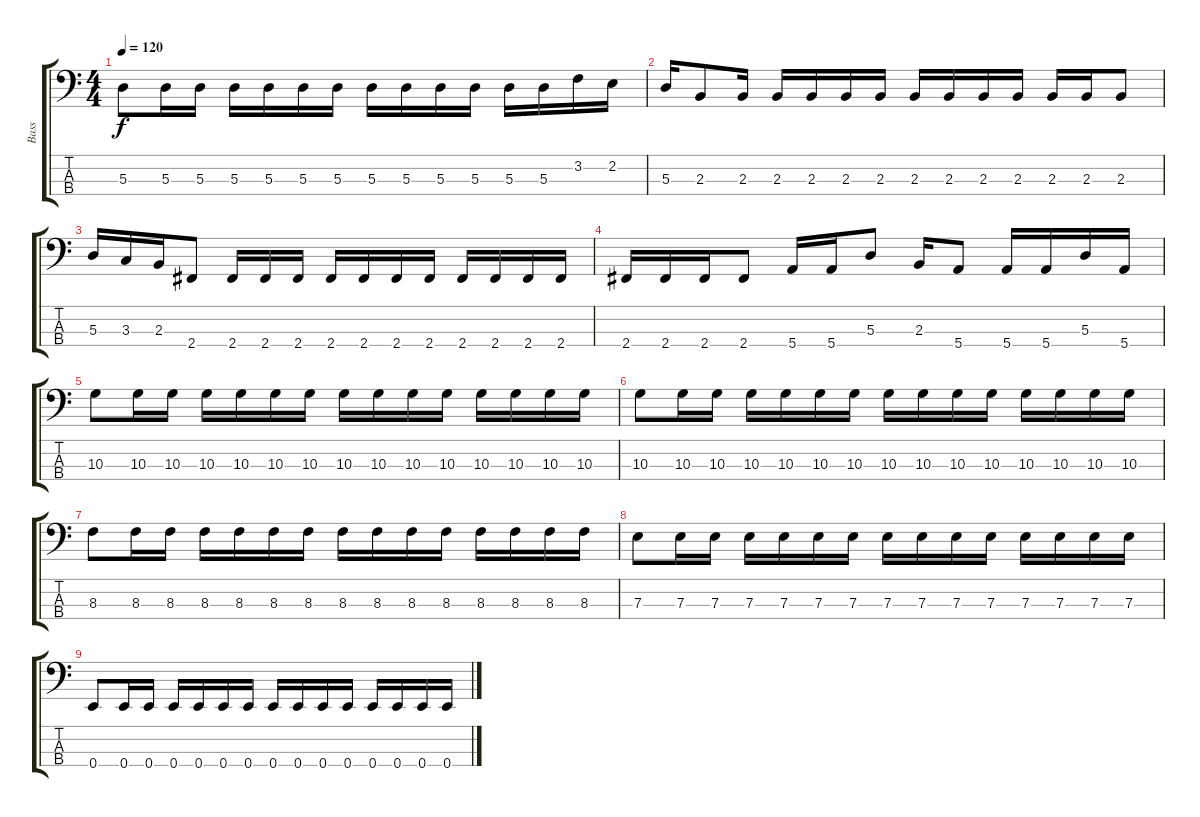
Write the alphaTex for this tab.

\track ("Bass" "Bass") {instrument electricbassfinger}
\staff {score tabs}
\tuning (G2 D2 A1 E1) {hide}
\ts (4 4)
\tempo 120
\clef f4
\ks c
5.3.8{dy f} 5.3.16 5.3.16 5.3.16 5.3.16 5.3.16 5.3.16 5.3.16 5.3.16 5.3.16 5.3.16 5.3.16 5.3.16 3.2.16 2.2.16 |
5.3.16 2.3.8 2.3.16 2.3.16 2.3.16 2.3.16 2.3.16 2.3.16 2.3.16 2.3.16 2.3.16 2.3.16 2.3.16 2.3.8 |
5.3.16 3.3.16 2.3.16 2.4.8 2.4.16 2.4.16 2.4.16 2.4.16 2.4.16 2.4.16 2.4.16 2.4.16 2.4.16 2.4.16 2.4.16 |
2.4.16 2.4.16 2.4.16 2.4.8 5.4.16 5.4.16 5.3.8 2.3.16 5.4.8 5.4.16 5.4.16 5.3.16 5.4.16 |
10.3.8 10.3.16 10.3.16 10.3.16 10.3.16 10.3.16 10.3.16 10.3.16 10.3.16 10.3.16 10.3.16 10.3.16 10.3.16 10.3.16 10.3.16 |
10.3.8 10.3.16 10.3.16 10.3.16 10.3.16 10.3.16 10.3.16 10.3.16 10.3.16 10.3.16 10.3.16 10.3.16 10.3.16 10.3.16 10.3.16 |
8.3.8 8.3.16 8.3.16 8.3.16 8.3.16 8.3.16 8.3.16 8.3.16 8.3.16 8.3.16 8.3.16 8.3.16 8.3.16 8.3.16 8.3.16 |
7.3.8 7.3.16 7.3.16 7.3.16 7.3.16 7.3.16 7.3.16 7.3.16 7.3.16 7.3.16 7.3.16 7.3.16 7.3.16 7.3.16 7.3.16 |
0.4.8 0.4.16 0.4.16 0.4.16 0.4.16 0.4.16 0.4.16 0.4.16 0.4.16 0.4.16 0.4.16 0.4.16 0.4.16 0.4.16 0.4.16
